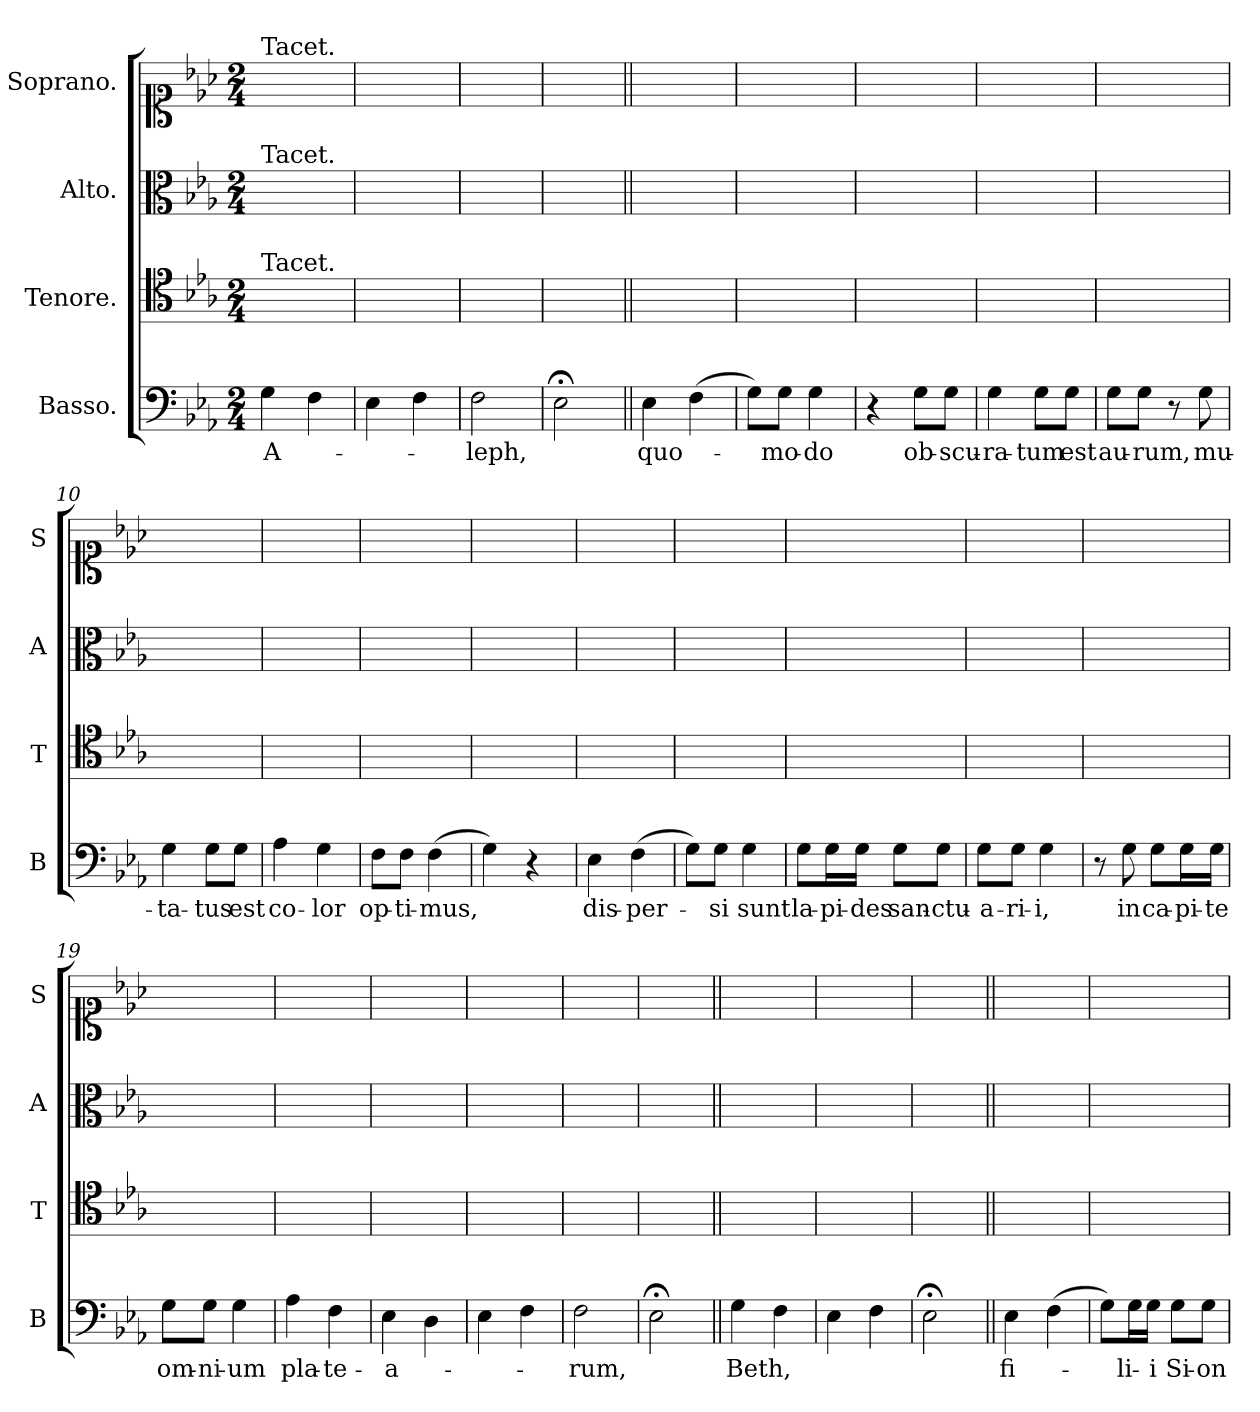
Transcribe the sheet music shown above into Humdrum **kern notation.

**kern	**text	**kern	**kern	**kern
*part4	*part4	*part3	*part2	*part1
*staff4	*staff4	*staff3	*staff2	*staff1
*I"Basso.	*	*I"Tenore.	*I"Alto.	*I"Soprano.
*I'B	*	*I'T	*I'A	*I'S
*clefF4	*	*clefC4	*clefC3	*clefC1
*k[b-e-a-]	*	*k[b-e-a-]	*k[b-e-a-]	*k[b-e-a-]
*c:	*	*c:	*c:	*c:
*M2/4	*	*M2/4	*M2/4	*M2/4
=1	=1	=1	=1	=1
!	!	!	!	!LO:TX:a:t=Tacet.
!	!	!	!LO:TX:a:t=Tacet.	!
!	!	!LO:TX:a:t=Tacet.	!	!
4G\	A-	2ryy	2ryy	2ryy
4F\	.	.	.	.
=2	=2	=2	=2	=2
4E-\	.	2ryy	2ryy	2ryy
4F\	.	.	.	.
=3	=3	=3	=3	=3
2F\	-leph,	2ryy	2ryy	2ryy
=4	=4	=4	=4	=4
2E-;<\	.	2ryy	2ryy	2ryy
=5||	=5||	=5||	=5||	=5||
4E-\	quo-	2ryy	2ryy	2ryy
(4F\	.	.	.	.
=6	=6	=6	=6	=6
8G\L)	.	2ryy	2ryy	2ryy
8G\J	-mo-	.	.	.
4G\	-do	.	.	.
=7	=7	=7	=7	=7
4r	.	2ryy	2ryy	2ryy
8G\L	ob-	.	.	.
8G\J	-scu-	.	.	.
=8	=8	=8	=8	=8
4G\	-ra-	2ryy	2ryy	2ryy
8G\L	-tum	.	.	.
8G\J	est	.	.	.
=9	=9	=9	=9	=9
8G\L	au-	2ryy	2ryy	2ryy
8G\J	-rum,	.	.	.
8r	.	.	.	.
8G\	mu-	.	.	.
=10	=10	=10	=10	=10
4G\	-ta-	2ryy	2ryy	2ryy
8G\L	-tus	.	.	.
8G\J	est	.	.	.
=11	=11	=11	=11	=11
4A-\	co-	2ryy	2ryy	2ryy
4G\	-lor	.	.	.
=12	=12	=12	=12	=12
8F\L	op-	2ryy	2ryy	2ryy
8F\J	-ti-	.	.	.
(4F\	-mus,	.	.	.
=13	=13	=13	=13	=13
4G\)	.	2ryy	2ryy	2ryy
4r	.	.	.	.
=14	=14	=14	=14	=14
4E-\	dis-	2ryy	2ryy	2ryy
(4F\	-per-	.	.	.
=15	=15	=15	=15	=15
8G\L)	.	2ryy	2ryy	2ryy
8G\J	-si	.	.	.
4G\	sunt	.	.	.
=16	=16	=16	=16	=16
8G\L	la-	2ryy	2ryy	2ryy
16G\L	-pi-	.	.	.
16G\JJ	-des	.	.	.
8G\L	san-	.	.	.
8G\J	-ctu-	.	.	.
=17	=17	=17	=17	=17
8G\L	-a-	2ryy	2ryy	2ryy
8G\J	-ri-	.	.	.
4G\	-i,	.	.	.
=18	=18	=18	=18	=18
8r	.	2ryy	2ryy	2ryy
8G\	in	.	.	.
8G\L	ca-	.	.	.
16G\L	-pi-	.	.	.
16G\JJ	-te	.	.	.
=19	=19	=19	=19	=19
8G\L	om-	2ryy	2ryy	2ryy
8G\J	-ni-	.	.	.
4G\	-um	.	.	.
=20	=20	=20	=20	=20
4A-\	pla-	2ryy	2ryy	2ryy
4F\	-te-	.	.	.
=21	=21	=21	=21	=21
4E-\	-a-	2ryy	2ryy	2ryy
4D\	.	.	.	.
=22	=22	=22	=22	=22
4E-\	.	2ryy	2ryy	2ryy
4F\	.	.	.	.
=23	=23	=23	=23	=23
2F\	-rum,	2ryy	2ryy	2ryy
=24	=24	=24	=24	=24
2E-;<\	.	2ryy	2ryy	2ryy
=25||	=25||	=25||	=25||	=25||
4G\	Beth,	2ryy	2ryy	2ryy
4F\	.	.	.	.
=26	=26	=26	=26	=26
4E-\	.	2ryy	2ryy	2ryy
4F\	.	.	.	.
=27	=27	=27	=27	=27
2E-;<\	.	2ryy	2ryy	2ryy
=28||	=28||	=28||	=28||	=28||
4E-\	fi-	2ryy	2ryy	2ryy
(4F\	.	.	.	.
=29	=29	=29	=29	=29
8G\L)	.	2ryy	2ryy	2ryy
16G\L	-li-	.	.	.
16G\JJ	-i	.	.	.
8G\L	Si-	.	.	.
8G\J	-on	.	.	.
=	=	=	=	=
*-	*-	*-	*-	*-
